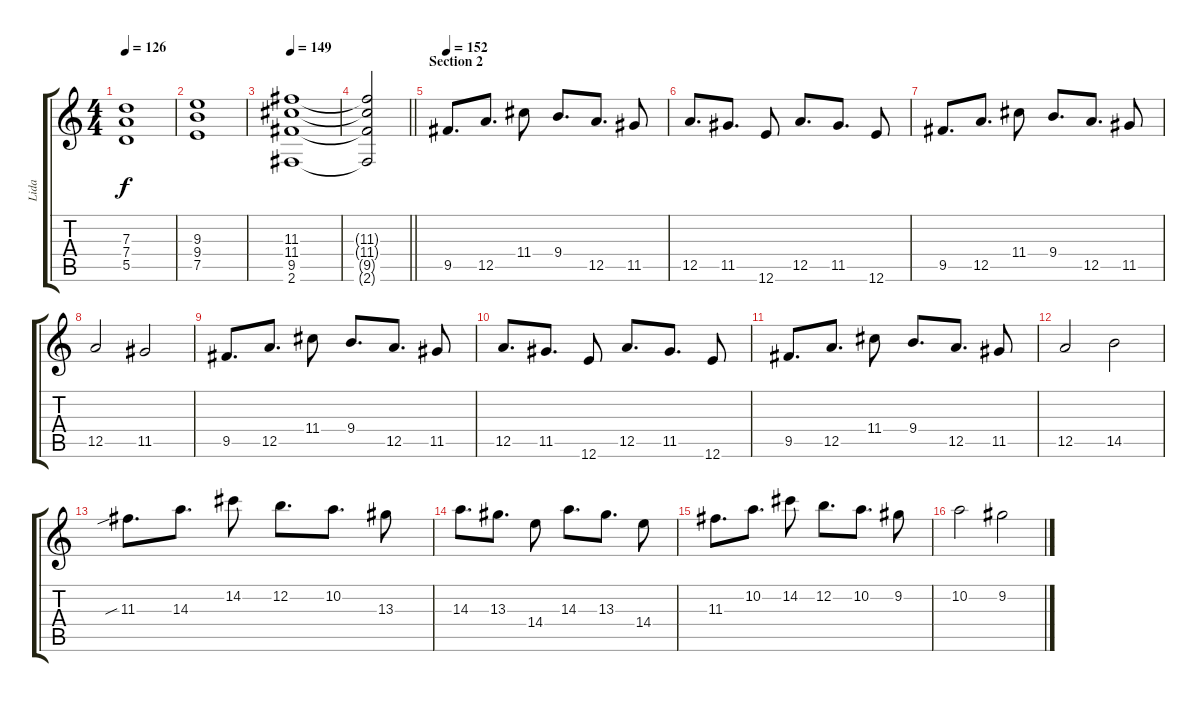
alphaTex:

\track ("Lida" "Lida") {instrument distortionguitar}
\staff {score tabs}
\tuning (E4 B3 G3 D3 A2 E2) {hide}
\ts (4 4)
\tempo 126
\clef g2
\ks c
(7.3 7.4 5.5).1{dy f} |
(9.3 9.4 7.5).1 |
\tempo 149
(11.3 11.4 9.5 2.6).1 |
\barLineRight lightlight
(11.3{t} 11.4{t} 9.5{t} 2.6{t}).2 |
\section ("" "Section 2")
\tempo 152
9.5.8{d} 12.5.8{d} 11.4.8 9.4.8{d} 12.5.8{d} 11.5.8 |
12.5.8{d} 11.5.8{d} 12.6.8 12.5.8{d} 11.5.8{d} 12.6.8 |
9.5.8{d} 12.5.8{d} 11.4.8 9.4.8{d} 12.5.8{d} 11.5.8 |
12.5.2 11.5.2 |
9.5.8{d} 12.5.8{d} 11.4.8 9.4.8{d} 12.5.8{d} 11.5.8 |
12.5.8{d} 11.5.8{d} 12.6.8 12.5.8{d} 11.5.8{d} 12.6.8 |
9.5.8{d} 12.5.8{d} 11.4.8 9.4.8{d} 12.5.8{d} 11.5.8 |
12.5.2 14.5.2 |
11.3{sib}.8{d} 14.3.8{d} 14.2.8 12.2.8{d} 10.2.8{d} 13.3.8 |
14.3.8{d} 13.3.8{d} 14.4.8 14.3.8{d} 13.3.8{d} 14.4.8 |
11.3.8{d} 10.2.8{d} 14.2.8 12.2.8{d} 10.2.8{d} 9.2.8 |
10.2.2 9.2.2
